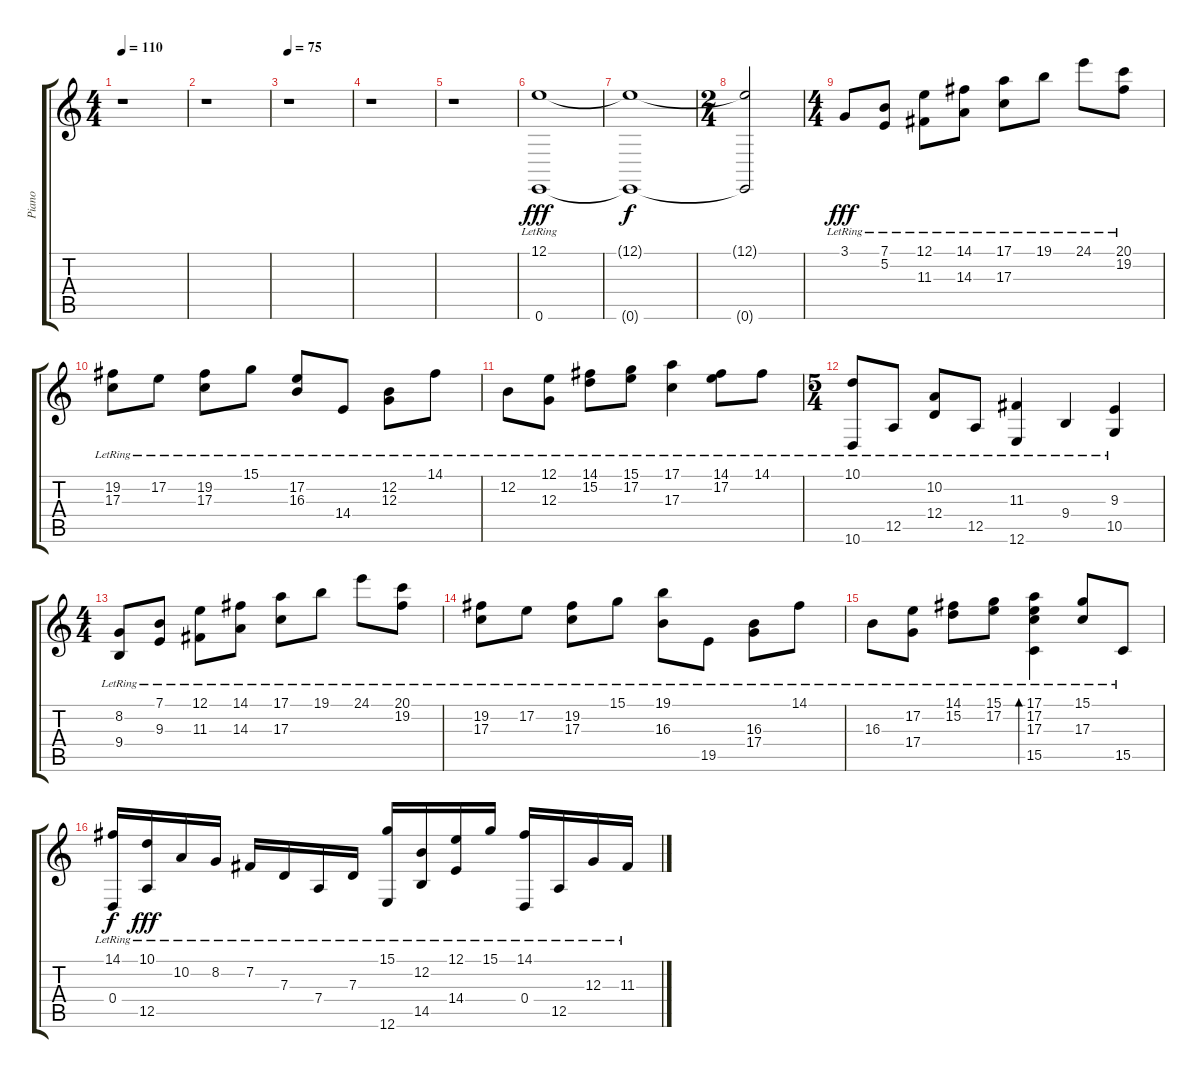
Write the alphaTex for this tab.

\track ("Piano" "Piano") {instrument acousticgrandpiano}
\staff {score tabs}
\tuning (E4 B3 G3 D3 A2 E2) {hide}
\ts (4 4)
\tempo 110
\clef g2
\ks c
r.1{dy fff} |
r.1 |
\tempo 75
r.1 |
r.1 |
r.1 |
(12.1{lr} 0.6{lr}).1 |
(12.1{t} 0.6{t}).1{dy f} |
\ts (2 4)
(12.1{t} 0.6{t}).2 |
\ts (4 4)
3.1{lr}.8{dy fff volume 15} (7.1{lr} 5.2{lr}).8 (12.1{lr} 11.3{lr}).8 (14.1{lr} 14.3{lr}).8 (17.1{lr} 17.3{lr}).8 19.1{lr}.8 24.1{lr}.8 (20.1{lr} 19.2{lr}).8 |
(19.2{lr} 17.3{lr}).8 17.2{lr}.8 (19.2{lr} 17.3{lr}).8 15.1{lr}.8 (17.2{lr} 16.3{lr}).8 14.4{lr}.8 (12.2{lr} 12.3{lr}).8 14.1{lr}.8 |
12.2{lr}.8 (12.1{lr} 12.3{lr}).8 (14.1{lr} 15.2{lr}).8 (15.1{lr} 17.2{lr}).8 (17.1{lr} 17.3{lr}).4 (14.1{lr} 17.2{lr}).8 14.1{lr}.8 |
\ts (5 4)
(10.1{lr} 10.6{lr}).8 12.5{lr}.8 (10.2{lr} 12.4{lr}).8 12.5{lr}.8 (11.3{lr} 12.6{lr}).4 9.4{lr}.4 (9.3{lr} 10.5{lr}).4 |
\ts (4 4)
(8.2{lr} 9.4{lr}).8 (7.1{lr} 9.3{lr}).8 (12.1{lr} 11.3{lr}).8 (14.1{lr} 14.3{lr}).8 (17.1{lr} 17.3{lr}).8 19.1{lr}.8 24.1{lr}.8 (20.1{lr} 19.2{lr}).8 |
(19.2{lr} 17.3{lr}).8 17.2{lr}.8 (19.2{lr} 17.3{lr}).8 15.1{lr}.8 (19.1{lr} 16.3{lr}).8 19.5{lr}.8 (16.3{lr} 17.4{lr}).8 14.1{lr}.8 |
16.3{lr}.8 (17.2{lr} 17.4{lr}).8 (14.1{lr} 15.2{lr}).8 (15.1{lr} 17.2{lr}).8 (17.1{lr} 17.2{lr} 17.3{lr} 15.5{lr}).4{bd 60} (15.1{lr} 17.3{lr}).8 15.5{lr}.8 |
(14.1{lr} 0.4{lr}).16{dy f} (10.1{lr} 12.5{lr}).16{dy fff} 10.2{lr}.16 8.2{lr}.16 7.2{lr}.16 7.3{lr}.16 7.4{lr}.16 7.3{lr}.16 (15.1{lr} 12.6{lr}).16 (12.2{lr} 14.5{lr}).16 (12.1{lr} 14.4{lr}).16 15.1{lr}.16 (14.1{lr} 0.4{lr}).16 12.5{lr}.16 12.3{lr}.16 11.3{lr}.16
